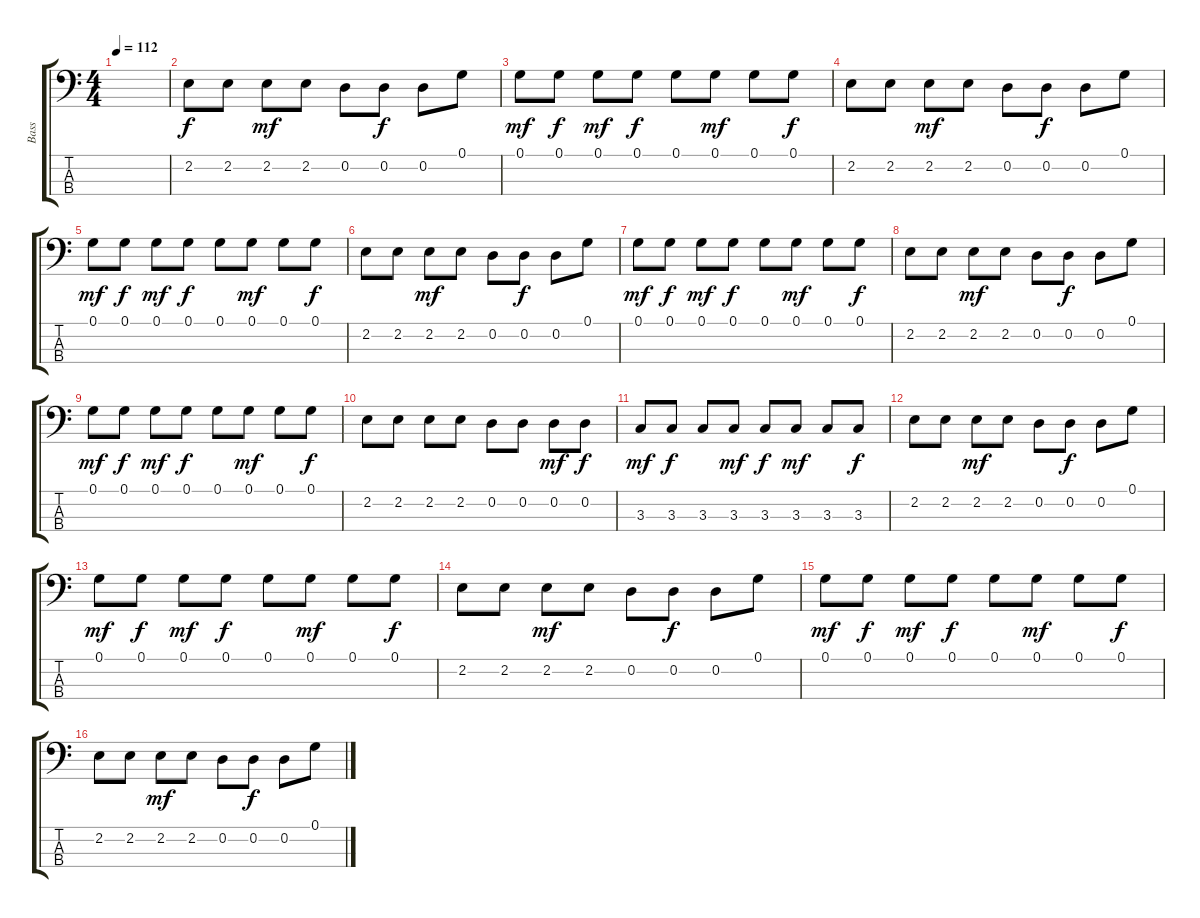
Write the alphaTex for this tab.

\track ("Bass" "Bass") {instrument electricbassfinger}
\staff {score tabs}
\tuning (G2 D2 A1 E1) {hide}
\ts (4 4)
\tempo 112
\clef f4
\ks c
|
2.2.8 2.2.8 2.2.8{dy mf} 2.2.8 0.2.8 0.2.8{dy f} 0.2.8 0.1.8 |
0.1.8{dy mf} 0.1.8{dy f} 0.1.8{dy mf} 0.1.8{dy f} 0.1.8 0.1.8{dy mf} 0.1.8 0.1.8{dy f} |
2.2.8 2.2.8 2.2.8{dy mf} 2.2.8 0.2.8 0.2.8{dy f} 0.2.8 0.1.8 |
0.1.8{dy mf} 0.1.8{dy f} 0.1.8{dy mf} 0.1.8{dy f} 0.1.8 0.1.8{dy mf} 0.1.8 0.1.8{dy f} |
2.2.8 2.2.8 2.2.8{dy mf} 2.2.8 0.2.8 0.2.8{dy f} 0.2.8 0.1.8 |
0.1.8{dy mf} 0.1.8{dy f} 0.1.8{dy mf} 0.1.8{dy f} 0.1.8 0.1.8{dy mf} 0.1.8 0.1.8{dy f} |
2.2.8 2.2.8 2.2.8{dy mf} 2.2.8 0.2.8 0.2.8{dy f} 0.2.8 0.1.8 |
0.1.8{dy mf} 0.1.8{dy f} 0.1.8{dy mf} 0.1.8{dy f} 0.1.8 0.1.8{dy mf} 0.1.8 0.1.8{dy f} |
2.2.8 2.2.8 2.2.8 2.2.8 0.2.8 0.2.8 0.2.8{dy mf} 0.2.8{dy f} |
3.3.8{dy mf} 3.3.8{dy f} 3.3.8 3.3.8{dy mf} 3.3.8{dy f} 3.3.8{dy mf} 3.3.8 3.3.8{dy f} |
2.2.8 2.2.8 2.2.8{dy mf} 2.2.8 0.2.8 0.2.8{dy f} 0.2.8 0.1.8 |
0.1.8{dy mf} 0.1.8{dy f} 0.1.8{dy mf} 0.1.8{dy f} 0.1.8 0.1.8{dy mf} 0.1.8 0.1.8{dy f} |
2.2.8 2.2.8 2.2.8{dy mf} 2.2.8 0.2.8 0.2.8{dy f} 0.2.8 0.1.8 |
0.1.8{dy mf} 0.1.8{dy f} 0.1.8{dy mf} 0.1.8{dy f} 0.1.8 0.1.8{dy mf} 0.1.8 0.1.8{dy f} |
2.2.8 2.2.8 2.2.8{dy mf} 2.2.8 0.2.8 0.2.8{dy f} 0.2.8 0.1.8
